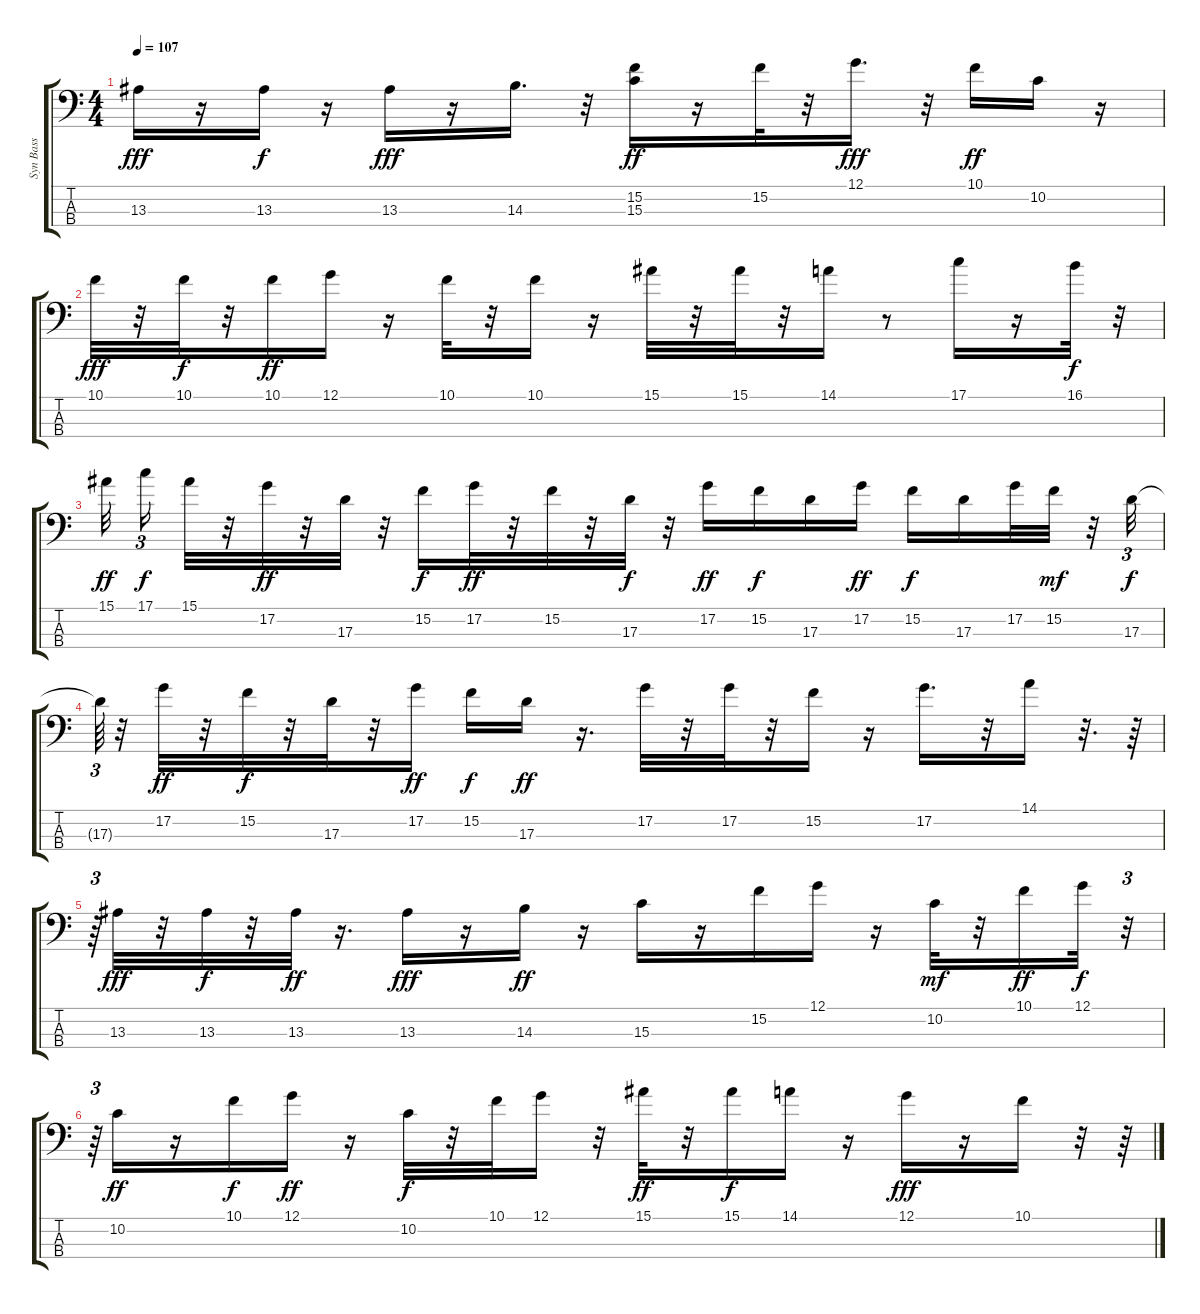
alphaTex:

\track ("Syn Bass" "Syn Bass") {instrument slapbass1}
\staff {score tabs}
\tuning (G2 D2 A1 E1) {hide}
\ts (4 4)
\tempo 107
\clef f4
\ks c
13.3.16{dy fff} r.16 13.3.16{dy f} r.16 13.3.16{dy fff} r.16 14.3.16{d} r.32 (15.2 15.3).16{dy ff} r.16 15.2.32 r.32 12.1.16{d dy fff} r.32 10.1.16{dy ff} 10.2.16 r.16 |
10.1.32{dy fff} r.32 10.1.32{dy f} r.32 10.1.16{dy ff} 12.1.16 r.16 10.1.32 r.32 10.1.16 r.16 15.1.32 r.32 15.1.32 r.32 14.1.16 r.8 17.1.16 r.16 16.1.32{dy f} r.32 |
15.1.32{dy ff} 17.1.16{tu (3 2) dy f} 15.1.32 r.32 17.2.32{dy ff} r.32 17.3.32 r.32 15.2.16{dy f} 17.2.32{dy ff} r.32 15.2.32 r.32 17.3.32{dy f} r.32 17.2.16{dy ff} 15.2.16{dy f} 17.3.16 17.2.16{dy ff} 15.2.16{dy f} 17.3.16 17.2.32 15.2.32{dy mf} r.32 17.3.32{tu (3 2) dy f} |
17.3{t}.64{tu (3 2)} r.32 17.2.32{dy ff} r.32 15.2.32{dy f} r.32 17.3.32 r.32 17.2.16{dy ff} 15.2.16{dy f} 17.3.16{dy ff} r.16{d} 17.2.32 r.32 17.2.32 r.32 15.2.16 r.16 17.2.16{d} r.32 14.1.16 r.32{d} r.64 |
r.64{tu (3 2)} 13.3.32{dy fff} r.32 13.3.32{dy f} r.32 13.3.32{dy ff} r.16{d} 13.3.16{dy fff} r.16 14.3.16{dy ff} r.16 15.3.16 r.16 15.2.16 12.1.16 r.16 10.2.32{dy mf} r.32 10.1.16{dy ff} 12.1.32{dy f} r.32{tu (3 2)} |
r.64{tu (3 2)} 10.2.16{dy ff} r.16 10.1.16{dy f} 12.1.16{dy ff} r.16 10.2.32{dy f} r.32 10.1.32 12.1.16 r.32 15.1.32{dy ff} r.32 15.1.16{dy f} 14.1.16 r.16 12.1.16{dy fff} r.16 10.1.16 r.32 r.64
